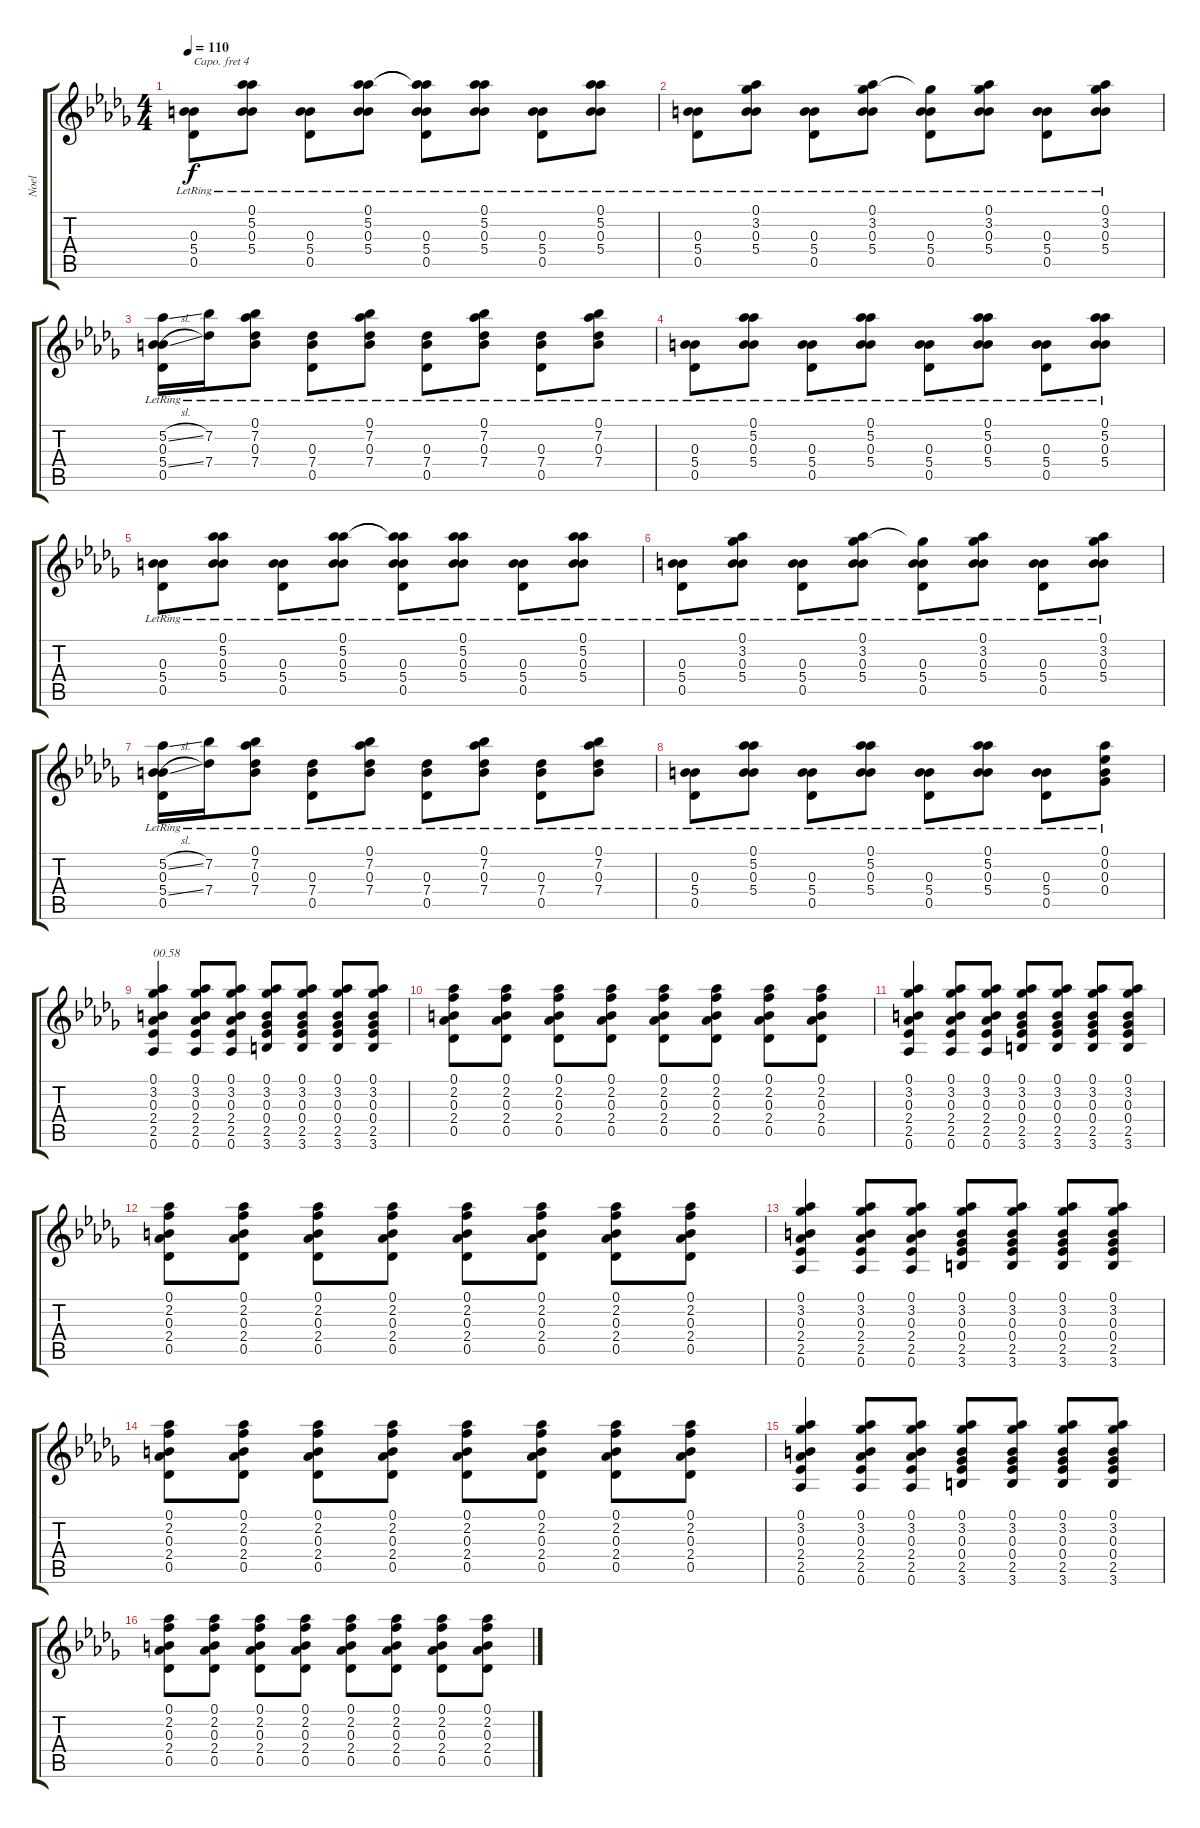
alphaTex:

\track ("Noel" "Noel") {instrument acousticguitarsteel}
\staff {score tabs}
\capo 4
\tuning (E4 B3 G3 D3 A2 E2) {hide}
\ts (4 4)
\tempo 110
\clef g2
\ks db
(0.3 5.4{lr} 0.5).8{dy f} (0.1 5.2 0.3 5.4{lr}).8 (0.3 5.4{lr} 0.5).8 (0.1 5.2 0.3 5.4{lr}).8 (0.1{t} 5.2{t} 0.3 5.4{lr} 0.5).8 (0.1 5.2 0.3 5.4{lr}).8 (0.3 5.4{lr} 0.5).8 (0.1 5.2 0.3 5.4{lr}).8 |
(0.3 5.4{lr} 0.5).8 (0.1 3.2 0.3 5.4{lr}).8 (0.3 5.4{lr} 0.5).8 (0.1 3.2 0.3 5.4{lr}).8 (3.2{t} 0.3 5.4{lr} 0.5).8 (0.1 3.2 0.3 5.4{lr}).8 (0.3 5.4{lr} 0.5).8 (0.1 3.2 0.3 5.4{lr}).8 |
(5.2{sl} 0.3 5.4{sl lr} 0.5).16 (7.2 7.4{lr}).16 (0.1 7.2 0.3 7.4{lr}).8 (0.3 7.4{lr} 0.5).8 (0.1 7.2 0.3 7.4{lr}).8 (0.3 7.4{lr} 0.5).8 (0.1 7.2 0.3 7.4{lr}).8 (0.3 7.4{lr} 0.5).8 (0.1 7.2 0.3 7.4{lr}).8 |
(0.3 5.4{lr} 0.5).8 (0.1 5.2 0.3 5.4{lr}).8 (0.3 5.4{lr} 0.5).8 (0.1 5.2 0.3 5.4{lr}).8 (0.3 5.4{lr} 0.5).8 (0.1 5.2 0.3 5.4{lr}).8 (0.3 5.4{lr} 0.5).8 (0.1 5.2 0.3 5.4{lr}).8 |
(0.3 5.4{lr} 0.5).8 (0.1 5.2 0.3 5.4{lr}).8 (0.3 5.4{lr} 0.5).8 (0.1 5.2 0.3 5.4{lr}).8 (0.1{t} 5.2{t} 0.3 5.4{lr} 0.5).8 (0.1 5.2 0.3 5.4{lr}).8 (0.3 5.4{lr} 0.5).8 (0.1 5.2 0.3 5.4{lr}).8 |
(0.3 5.4{lr} 0.5).8 (0.1 3.2 0.3 5.4{lr}).8 (0.3 5.4{lr} 0.5).8 (0.1 3.2 0.3 5.4{lr}).8 (3.2{t} 0.3 5.4{lr} 0.5).8 (0.1 3.2 0.3 5.4{lr}).8 (0.3 5.4{lr} 0.5).8 (0.1 3.2 0.3 5.4{lr}).8 |
(5.2{sl} 0.3 5.4{sl lr} 0.5).16 (7.2 7.4{lr}).16 (0.1 7.2 0.3 7.4{lr}).8 (0.3 7.4{lr} 0.5).8 (0.1 7.2 0.3 7.4{lr}).8 (0.3 7.4{lr} 0.5).8 (0.1 7.2 0.3 7.4{lr}).8 (0.3 7.4{lr} 0.5).8 (0.1 7.2 0.3 7.4{lr}).8 |
(0.3 5.4{lr} 0.5).8 (0.1 5.2 0.3 5.4{lr}).8 (0.3 5.4{lr} 0.5).8 (0.1 5.2 0.3 5.4{lr}).8 (0.3 5.4{lr} 0.5).8 (0.1 5.2 0.3 5.4{lr}).8 (0.3 5.4{lr} 0.5).8 (0.1 0.2 0.3 0.4{lr}).8 |
(0.1 3.2 0.3 2.4 2.5 0.6).4{txt "00.58"} (0.1 3.2 0.3 2.4 2.5 0.6).8 (0.1 3.2 0.3 2.4 2.5 0.6).8 (0.1 3.2 0.3 0.4 2.5 3.6).8 (0.1 3.2 0.3 0.4 2.5 3.6).8 (0.1 3.2 0.3 0.4 2.5 3.6).8 (0.1 3.2 0.3 0.4 2.5 3.6).8 |
(0.1 2.2 0.3 2.4 0.5).8 (0.1 2.2 0.3 2.4 0.5).8 (0.1 2.2 0.3 2.4 0.5).8 (0.1 2.2 0.3 2.4 0.5).8 (0.1 2.2 0.3 2.4 0.5).8 (0.1 2.2 0.3 2.4 0.5).8 (0.1 2.2 0.3 2.4 0.5).8 (0.1 2.2 0.3 2.4 0.5).8 |
(0.1 3.2 0.3 2.4 2.5 0.6).4 (0.1 3.2 0.3 2.4 2.5 0.6).8 (0.1 3.2 0.3 2.4 2.5 0.6).8 (0.1 3.2 0.3 0.4 2.5 3.6).8 (0.1 3.2 0.3 0.4 2.5 3.6).8 (0.1 3.2 0.3 0.4 2.5 3.6).8 (0.1 3.2 0.3 0.4 2.5 3.6).8 |
(0.1 2.2 0.3 2.4 0.5).8 (0.1 2.2 0.3 2.4 0.5).8 (0.1 2.2 0.3 2.4 0.5).8 (0.1 2.2 0.3 2.4 0.5).8 (0.1 2.2 0.3 2.4 0.5).8 (0.1 2.2 0.3 2.4 0.5).8 (0.1 2.2 0.3 2.4 0.5).8 (0.1 2.2 0.3 2.4 0.5).8 |
(0.1 3.2 0.3 2.4 2.5 0.6).4 (0.1 3.2 0.3 2.4 2.5 0.6).8 (0.1 3.2 0.3 2.4 2.5 0.6).8 (0.1 3.2 0.3 0.4 2.5 3.6).8 (0.1 3.2 0.3 0.4 2.5 3.6).8 (0.1 3.2 0.3 0.4 2.5 3.6).8 (0.1 3.2 0.3 0.4 2.5 3.6).8 |
(0.1 2.2 0.3 2.4 0.5).8 (0.1 2.2 0.3 2.4 0.5).8 (0.1 2.2 0.3 2.4 0.5).8 (0.1 2.2 0.3 2.4 0.5).8 (0.1 2.2 0.3 2.4 0.5).8 (0.1 2.2 0.3 2.4 0.5).8 (0.1 2.2 0.3 2.4 0.5).8 (0.1 2.2 0.3 2.4 0.5).8 |
(0.1 3.2 0.3 2.4 2.5 0.6).4 (0.1 3.2 0.3 2.4 2.5 0.6).8 (0.1 3.2 0.3 2.4 2.5 0.6).8 (0.1 3.2 0.3 0.4 2.5 3.6).8 (0.1 3.2 0.3 0.4 2.5 3.6).8 (0.1 3.2 0.3 0.4 2.5 3.6).8 (0.1 3.2 0.3 0.4 2.5 3.6).8 |
(0.1 2.2 0.3 2.4 0.5).8 (0.1 2.2 0.3 2.4 0.5).8 (0.1 2.2 0.3 2.4 0.5).8 (0.1 2.2 0.3 2.4 0.5).8 (0.1 2.2 0.3 2.4 0.5).8 (0.1 2.2 0.3 2.4 0.5).8 (0.1 2.2 0.3 2.4 0.5).8 (0.1 2.2 0.3 2.4 0.5).8
